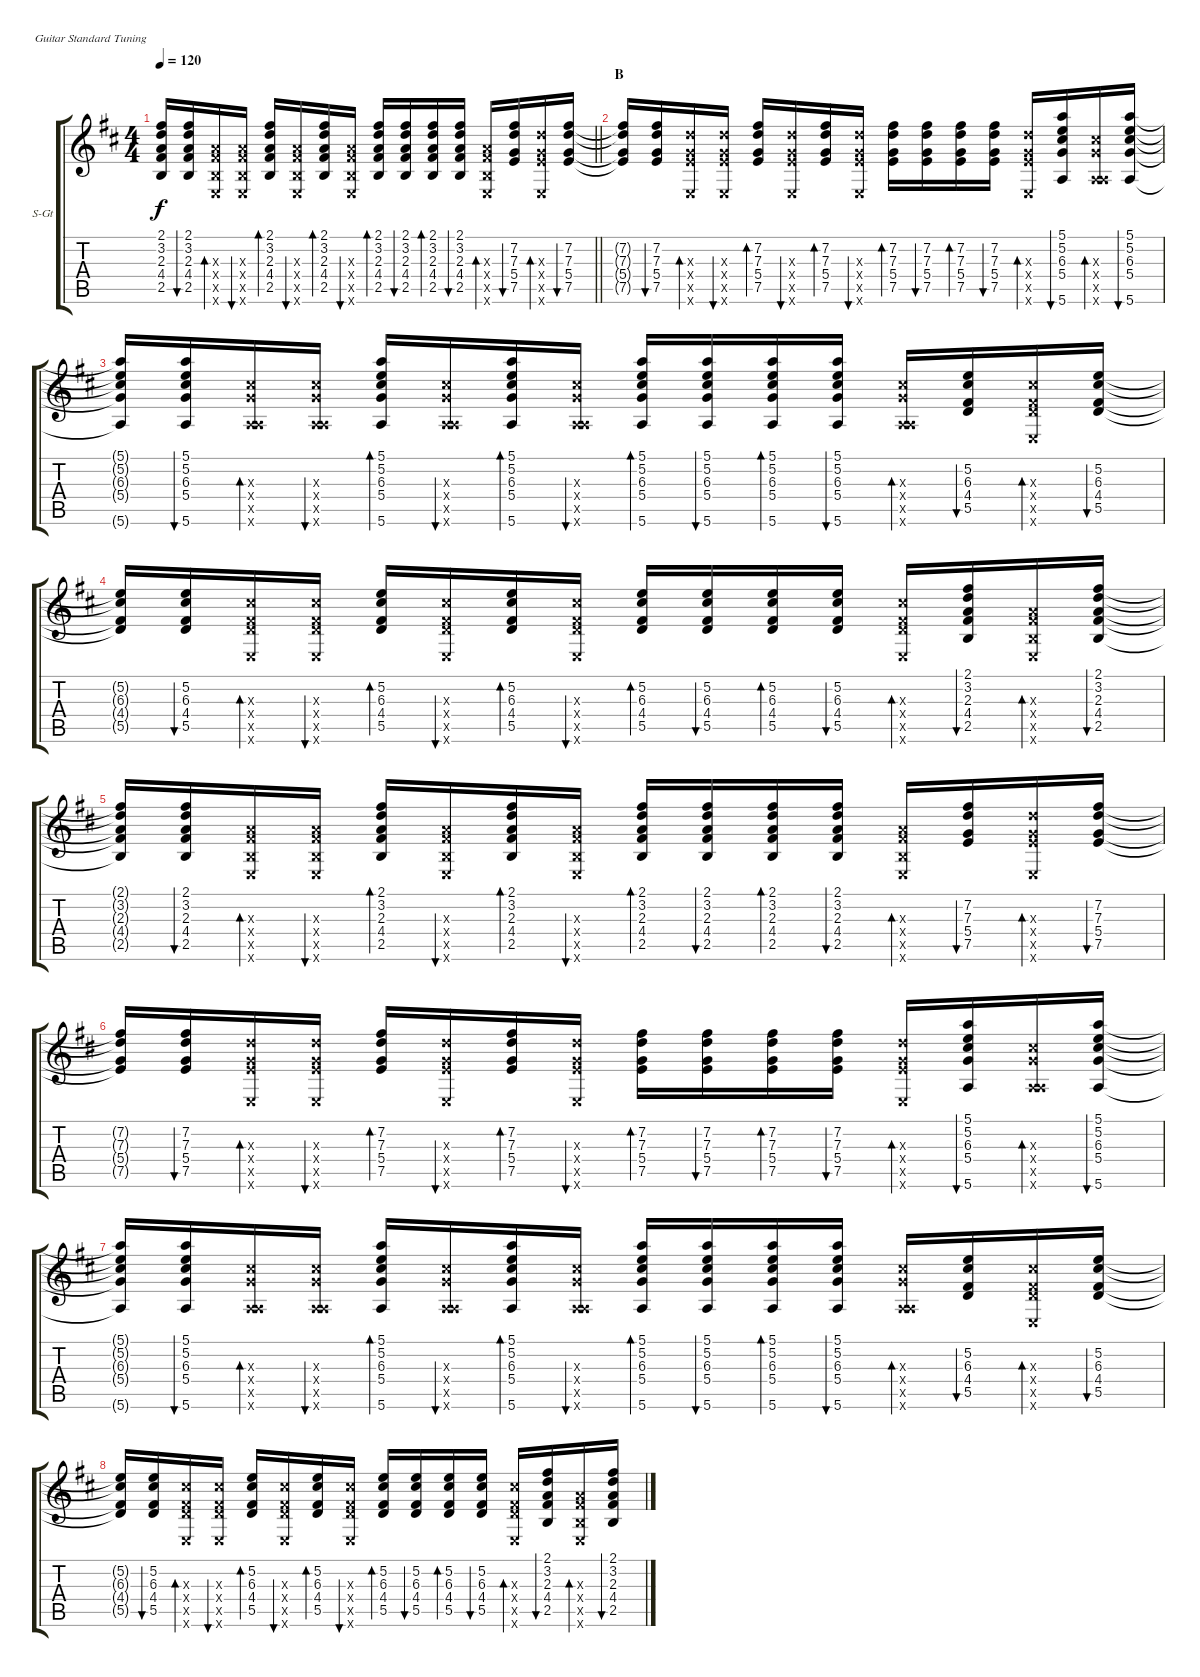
\bracketExtendMode groupsimilarinstruments
\firstSystemTrackNameOrientation horizontal
\otherSystemsTrackNameOrientation horizontal
\track ("A.Guitar 2" "S-Gt") {instrument acousticguitarsteel}
\staff {score tabs}
\tuning (E4 B3 G3 D3 A2 E2)
\ts (4 4)
\tempo 120
\clef g2
\barLineRight lightlight
\ks d
(2.1{t} 3.2{t} 2.3{t} 4.4{t} 2.5{t}).16{dy f} (2.1 3.2 2.3 4.4 2.5).16{bu 30} (2.3{x} 4.4{x} 2.5{x} 0.6{x}).16{bd 30} (2.3{x} 4.4{x} 2.5{x} 0.6{x}).16{bu 30} (2.1 3.2 2.3 4.4 2.5).16{bd 30} (2.3{x} 4.4{x} 2.5{x} 0.6{x}).16{bu 30} (2.1 3.2 2.3 4.4 2.5).16{bd 30} (2.3{x} 4.4{x} 2.5{x} 0.6{x}).16{bu 30} (2.1 3.2 2.3 4.4 2.5).16{bd 30} (2.1 3.2 2.3 4.4 2.5).16{bu 30} (2.1 3.2 2.3 4.4 2.5).16{bd 30} (2.1 3.2 2.3 4.4 2.5).16{bu 30} (2.3{x} 4.4{x} 2.5{x} 0.6{x}).16{bd 30} (7.2 7.3 5.4 7.5).16{bu 30} (7.3{x} 5.4{x} 7.5{x} 0.6{x}).16{bd 30} (7.2 7.3 5.4 7.5).16{bu 30} |
\section ("" "B")
(7.2{t} 7.3{t} 5.4{t} 7.5{t}).16 (7.2 7.3 5.4 7.5).16{bu 30} (7.3{x} 5.4{x} 7.5{x} 0.6{x}).16{bd 30} (7.3{x} 5.4{x} 7.5{x} 0.6{x}).16{bu 30} (7.2 7.3 5.4 7.5).16{bd 30} (7.3{x} 5.4{x} 7.5{x} 0.6{x}).16{bu 30} (7.2 7.3 5.4 7.5).16{bd 30} (7.3{x} 5.4{x} 7.5{x} 0.6{x}).16{bu 30} (7.2 7.3 5.4 7.5).16{bd 30} (7.2 7.3 5.4 7.5).16{bu 30} (7.2 7.3 5.4 7.5).16{bd 30} (7.2 7.3 5.4 7.5).16{bu 30} (7.3{x} 5.4{x} 7.5{x} 0.6{x}).16{bd 30} (5.1 5.2 6.3 5.4 5.6).16{bu 30} (6.3{x} 5.4{x} 0.5{x} 5.6{x}).16{bd 30} (5.1 5.2 6.3 5.4 5.6).16{bu 30} |
(5.1{t} 5.2{t} 6.3{t} 5.4{t} 5.6{t}).16 (5.1 5.2 6.3 5.4 5.6).16{bu 30} (6.3{x} 5.4{x} 0.5{x} 5.6{x}).16{bd 30} (6.3{x} 5.4{x} 0.5{x} 5.6{x}).16{bu 30} (5.1 5.2 6.3 5.4 5.6).16{bd 30} (6.3{x} 5.4{x} 0.5{x} 5.6{x}).16{bu 30} (5.1 5.2 6.3 5.4 5.6).16{bd 30} (6.3{x} 5.4{x} 0.5{x} 5.6{x}).16{bu 30} (5.1 5.2 6.3 5.4 5.6).16{bd 30} (5.1 5.2 6.3 5.4 5.6).16{bu 30} (5.1 5.2 6.3 5.4 5.6).16{bd 30} (5.1 5.2 6.3 5.4 5.6).16{bu 30} (6.3{x} 5.4{x} 0.5{x} 5.6{x}).16{bd 30} (5.2 6.3 4.4 5.5).16{bu 30} (6.3{x} 4.4{x} 5.5{x} 0.6{x}).16{bd 30} (5.2 6.3 4.4 5.5).16{bu 30} |
(5.2{t} 6.3{t} 4.4{t} 5.5{t}).16 (5.2 6.3 4.4 5.5).16{bu 30} (6.3{x} 4.4{x} 5.5{x} 0.6{x}).16{bd 30} (6.3{x} 4.4{x} 5.5{x} 0.6{x}).16{bu 30} (5.2 6.3 4.4 5.5).16{bd 30} (6.3{x} 4.4{x} 5.5{x} 0.6{x}).16{bu 30} (5.2 6.3 4.4 5.5).16{bd 30} (6.3{x} 4.4{x} 5.5{x} 0.6{x}).16{bu 30} (5.2 6.3 4.4 5.5).16{bd 30} (5.2 6.3 4.4 5.5).16{bu 30} (5.2 6.3 4.4 5.5).16{bd 30} (5.2 6.3 4.4 5.5).16{bu 30} (6.3{x} 4.4{x} 5.5{x} 0.6{x}).16{bd 30} (2.1 3.2 2.3 4.4 2.5).16{bu 30} (2.3{x} 4.4{x} 2.5{x} 0.6{x}).16{bd 30} (2.1 3.2 2.3 4.4 2.5).16{bu 30} |
(2.1{t} 3.2{t} 2.3{t} 4.4{t} 2.5{t}).16 (2.1 3.2 2.3 4.4 2.5).16{bu 30} (2.3{x} 4.4{x} 2.5{x} 0.6{x}).16{bd 30} (2.3{x} 4.4{x} 2.5{x} 0.6{x}).16{bu 30} (2.1 3.2 2.3 4.4 2.5).16{bd 30} (2.3{x} 4.4{x} 2.5{x} 0.6{x}).16{bu 30} (2.1 3.2 2.3 4.4 2.5).16{bd 30} (2.3{x} 4.4{x} 2.5{x} 0.6{x}).16{bu 30} (2.1 3.2 2.3 4.4 2.5).16{bd 30} (2.1 3.2 2.3 4.4 2.5).16{bu 30} (2.1 3.2 2.3 4.4 2.5).16{bd 30} (2.1 3.2 2.3 4.4 2.5).16{bu 30} (2.3{x} 4.4{x} 2.5{x} 0.6{x}).16{bd 30} (7.2 7.3 5.4 7.5).16{bu 30} (7.3{x} 5.4{x} 7.5{x} 0.6{x}).16{bd 30} (7.2 7.3 5.4 7.5).16{bu 30} |
(7.2{t} 7.3{t} 5.4{t} 7.5{t}).16 (7.2 7.3 5.4 7.5).16{bu 30} (7.3{x} 5.4{x} 7.5{x} 0.6{x}).16{bd 30} (7.3{x} 5.4{x} 7.5{x} 0.6{x}).16{bu 30} (7.2 7.3 5.4 7.5).16{bd 30} (7.3{x} 5.4{x} 7.5{x} 0.6{x}).16{bu 30} (7.2 7.3 5.4 7.5).16{bd 30} (7.3{x} 5.4{x} 7.5{x} 0.6{x}).16{bu 30} (7.2 7.3 5.4 7.5).16{bd 30} (7.2 7.3 5.4 7.5).16{bu 30} (7.2 7.3 5.4 7.5).16{bd 30} (7.2 7.3 5.4 7.5).16{bu 30} (7.3{x} 5.4{x} 7.5{x} 0.6{x}).16{bd 30} (5.1 5.2 6.3 5.4 5.6).16{bu 30} (6.3{x} 5.4{x} 0.5{x} 5.6{x}).16{bd 30} (5.1 5.2 6.3 5.4 5.6).16{bu 30} |
(5.1{t} 5.2{t} 6.3{t} 5.4{t} 5.6{t}).16 (5.1 5.2 6.3 5.4 5.6).16{bu 30} (6.3{x} 5.4{x} 0.5{x} 5.6{x}).16{bd 30} (6.3{x} 5.4{x} 0.5{x} 5.6{x}).16{bu 30} (5.1 5.2 6.3 5.4 5.6).16{bd 30} (6.3{x} 5.4{x} 0.5{x} 5.6{x}).16{bu 30} (5.1 5.2 6.3 5.4 5.6).16{bd 30} (6.3{x} 5.4{x} 0.5{x} 5.6{x}).16{bu 30} (5.1 5.2 6.3 5.4 5.6).16{bd 30} (5.1 5.2 6.3 5.4 5.6).16{bu 30} (5.1 5.2 6.3 5.4 5.6).16{bd 30} (5.1 5.2 6.3 5.4 5.6).16{bu 30} (6.3{x} 5.4{x} 0.5{x} 5.6{x}).16{bd 30} (5.2 6.3 4.4 5.5).16{bu 30} (6.3{x} 4.4{x} 5.5{x} 0.6{x}).16{bd 30} (5.2 6.3 4.4 5.5).16{bu 30} |
(5.2{t} 6.3{t} 4.4{t} 5.5{t}).16 (5.2 6.3 4.4 5.5).16{bu 30} (6.3{x} 4.4{x} 5.5{x} 0.6{x}).16{bd 30} (6.3{x} 4.4{x} 5.5{x} 0.6{x}).16{bu 30} (5.2 6.3 4.4 5.5).16{bd 30} (6.3{x} 4.4{x} 5.5{x} 0.6{x}).16{bu 30} (5.2 6.3 4.4 5.5).16{bd 30} (6.3{x} 4.4{x} 5.5{x} 0.6{x}).16{bu 30} (5.2 6.3 4.4 5.5).16{bd 30} (5.2 6.3 4.4 5.5).16{bu 30} (5.2 6.3 4.4 5.5).16{bd 30} (5.2 6.3 4.4 5.5).16{bu 30} (6.3{x} 4.4{x} 5.5{x} 0.6{x}).16{bd 30} (2.1 3.2 2.3 4.4 2.5).16{bu 30} (2.3{x} 4.4{x} 2.5{x} 0.6{x}).16{bd 30} (2.1 3.2 2.3 4.4 2.5).16{bu 30}
